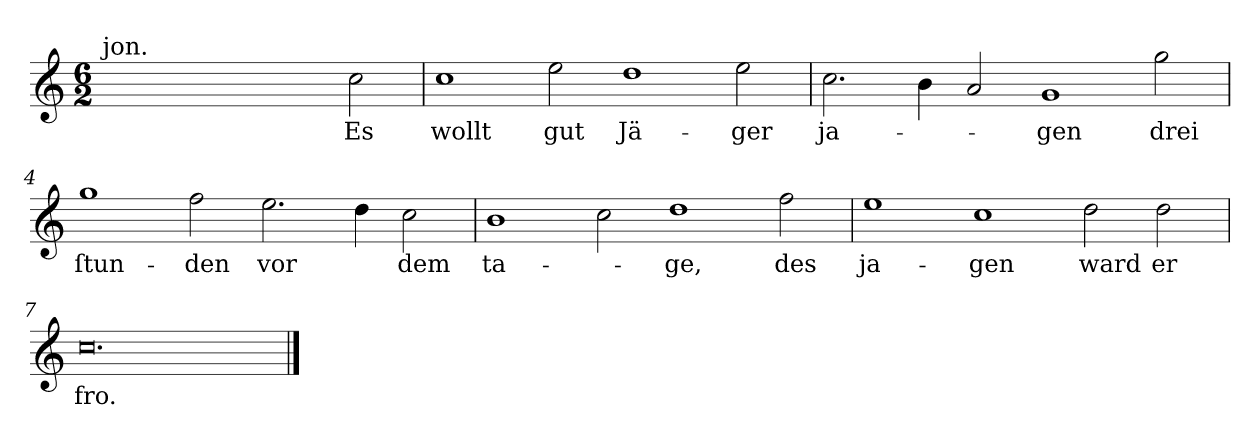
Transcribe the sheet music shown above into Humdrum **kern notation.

**kern	**text
*part1	*part1
*staff1	*staff1
*k[]	*
*C:ion	*
*M6/2	*
=1	=1
!LO:TX:a:t=jon.	!
0ryy	.
2ryy	.
2cc	Es
=2	=2
1cc	wollt
2ee	gut
1dd	Jä-
2ee	-ger
=3	=3
2.cc	ja-
4b	.
2a	.
1g	-gen
2gg	drei
=4	=4
1gg	ſtun-
2ff	-den
2.ee	vor
4dd	.
2cc	dem
=5	=5
1b	ta-
2cc	.
1dd	-ge,
2ff	des
=6	=6
1ee	ja-
1cc	-gen
2dd	ward
2dd	er
=7	=7
0.cc\	fro.
==	==
*-	*-
